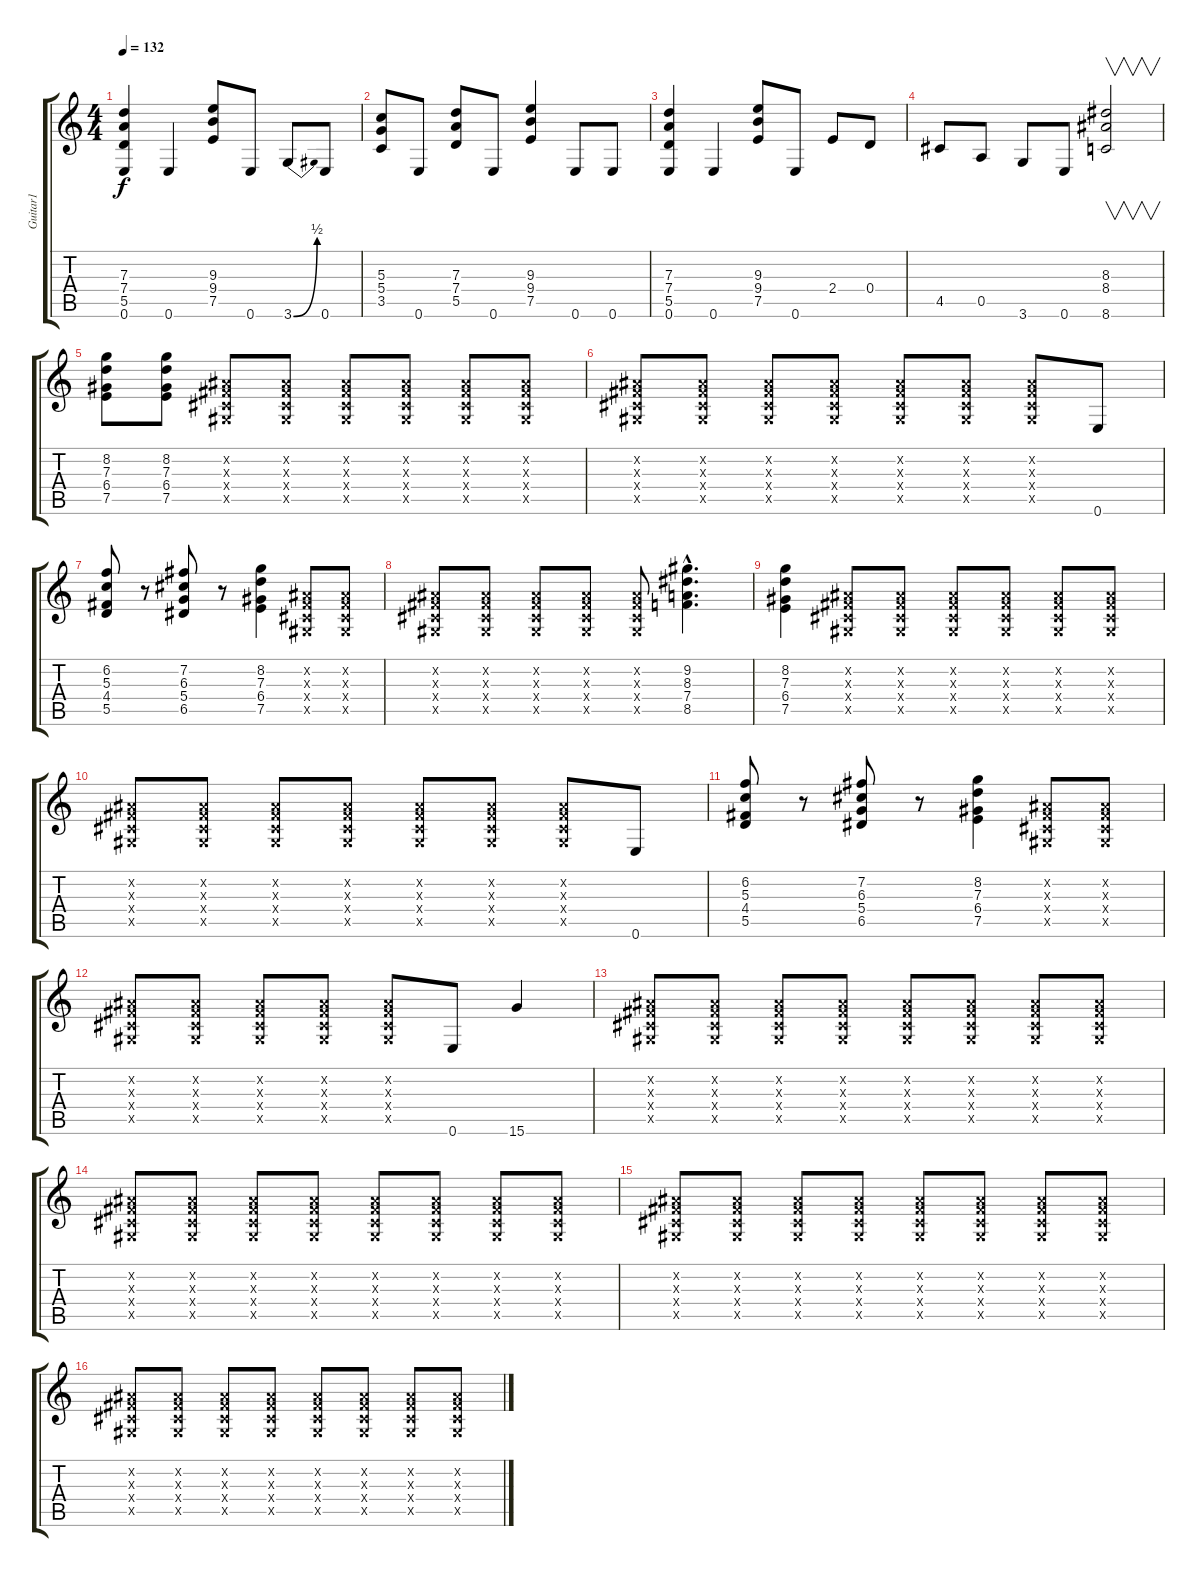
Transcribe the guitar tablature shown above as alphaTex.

\track ("Guitar1" "Guitar1") {instrument distortionguitar}
\staff {score tabs}
\tuning (E4 B3 G3 D3 A2 E2) {hide}
\ts (4 4)
\tempo 132
\clef g2
\ks c
(7.3 7.4 5.5 0.6).4{dy f} 0.6.4 (9.3 9.4 7.5).8 0.6.8 3.6{be (bend 0 0 60 2)}.8 0.6.8 |
(5.3 5.4 3.5).8 0.6.8 (7.3 7.4 5.5).8 0.6.8 (9.3 9.4 7.5).4 0.6.8 0.6.8 |
(7.3 7.4 5.5 0.6).4 0.6.4 (9.3 9.4 7.5).8 0.6.8 2.4.8 0.4.8 |
4.5.8 0.5.8 3.6.8 0.6.8 (8.3 8.4 8.6).2{v} |
(8.2 7.3 6.4 7.5).8 (8.2 7.3 6.4 7.5).8 (-1.2{x} -1.3{x} -1.4{x} -1.5{x}).8 (-1.2{x} -1.3{x} -1.4{x} -1.5{x}).8 (-1.2{x} -1.3{x} -1.4{x} -1.5{x}).8 (-1.2{x} -1.3{x} -1.4{x} -1.5{x}).8 (-1.2{x} -1.3{x} -1.4{x} -1.5{x}).8 (-1.2{x} -1.3{x} -1.4{x} -1.5{x}).8 |
(-1.2{x} -1.3{x} -1.4{x} -1.5{x}).8 (-1.2{x} -1.3{x} -1.4{x} -1.5{x}).8 (-1.2{x} -1.3{x} -1.4{x} -1.5{x}).8 (-1.2{x} -1.3{x} -1.4{x} -1.5{x}).8 (-1.2{x} -1.3{x} -1.4{x} -1.5{x}).8 (-1.2{x} -1.3{x} -1.4{x} -1.5{x}).8 (-1.2{x} -1.3{x} -1.4{x} -1.5{x}).8 0.6.8 |
(6.2 5.3 4.4 5.5).8 r.8 (7.2 6.3 5.4 6.5).8 r.8 (8.2 7.3 6.4 7.5).4 (-1.2{x} -1.3{x} -1.4{x} -1.5{x}).8 (-1.2{x} -1.3{x} -1.4{x} -1.5{x}).8 |
(-1.2{x} -1.3{x} -1.4{x} -1.5{x}).8 (-1.2{x} -1.3{x} -1.4{x} -1.5{x}).8 (-1.2{x} -1.3{x} -1.4{x} -1.5{x}).8 (-1.2{x} -1.3{x} -1.4{x} -1.5{x}).8 (-1.2{x} -1.3{x} -1.4{x} -1.5{x}).8 (9.2{hac} 8.3{hac} 7.4{hac} 8.5{hac}).4{d} |
(8.2 7.3 6.4 7.5).4 (-1.2{x} -1.3{x} -1.4{x} -1.5{x}).8 (-1.2{x} -1.3{x} -1.4{x} -1.5{x}).8 (-1.2{x} -1.3{x} -1.4{x} -1.5{x}).8 (-1.2{x} -1.3{x} -1.4{x} -1.5{x}).8 (-1.2{x} -1.3{x} -1.4{x} -1.5{x}).8 (-1.2{x} -1.3{x} -1.4{x} -1.5{x}).8 |
(-1.2{x} -1.3{x} -1.4{x} -1.5{x}).8 (-1.2{x} -1.3{x} -1.4{x} -1.5{x}).8 (-1.2{x} -1.3{x} -1.4{x} -1.5{x}).8 (-1.2{x} -1.3{x} -1.4{x} -1.5{x}).8 (-1.2{x} -1.3{x} -1.4{x} -1.5{x}).8 (-1.2{x} -1.3{x} -1.4{x} -1.5{x}).8 (-1.2{x} -1.3{x} -1.4{x} -1.5{x}).8 0.6.8 |
(6.2 5.3 4.4 5.5).8 r.8 (7.2 6.3 5.4 6.5).8 r.8 (8.2 7.3 6.4 7.5).4 (-1.2{x} -1.3{x} -1.4{x} -1.5{x}).8 (-1.2{x} -1.3{x} -1.4{x} -1.5{x}).8 |
(-1.2{x} -1.3{x} -1.4{x} -1.5{x}).8 (-1.2{x} -1.3{x} -1.4{x} -1.5{x}).8 (-1.2{x} -1.3{x} -1.4{x} -1.5{x}).8 (-1.2{x} -1.3{x} -1.4{x} -1.5{x}).8 (-1.2{x} -1.3{x} -1.4{x} -1.5{x}).8 0.6.8 15.6.4 |
(-1.2{x} -1.3{x} -1.4{x} -1.5{x}).8 (-1.2{x} -1.3{x} -1.4{x} -1.5{x}).8 (-1.2{x} -1.3{x} -1.4{x} -1.5{x}).8 (-1.2{x} -1.3{x} -1.4{x} -1.5{x}).8 (-1.2{x} -1.3{x} -1.4{x} -1.5{x}).8 (-1.2{x} -1.3{x} -1.4{x} -1.5{x}).8 (-1.2{x} -1.3{x} -1.4{x} -1.5{x}).8 (-1.2{x} -1.3{x} -1.4{x} -1.5{x}).8 |
(-1.2{x} -1.3{x} -1.4{x} -1.5{x}).8 (-1.2{x} -1.3{x} -1.4{x} -1.5{x}).8 (-1.2{x} -1.3{x} -1.4{x} -1.5{x}).8 (-1.2{x} -1.3{x} -1.4{x} -1.5{x}).8 (-1.2{x} -1.3{x} -1.4{x} -1.5{x}).8 (-1.2{x} -1.3{x} -1.4{x} -1.5{x}).8 (-1.2{x} -1.3{x} -1.4{x} -1.5{x}).8 (-1.2{x} -1.3{x} -1.4{x} -1.5{x}).8 |
(-1.2{x} -1.3{x} -1.4{x} -1.5{x}).8 (-1.2{x} -1.3{x} -1.4{x} -1.5{x}).8 (-1.2{x} -1.3{x} -1.4{x} -1.5{x}).8 (-1.2{x} -1.3{x} -1.4{x} -1.5{x}).8 (-1.2{x} -1.3{x} -1.4{x} -1.5{x}).8 (-1.2{x} -1.3{x} -1.4{x} -1.5{x}).8 (-1.2{x} -1.3{x} -1.4{x} -1.5{x}).8 (-1.2{x} -1.3{x} -1.4{x} -1.5{x}).8 |
(-1.2{x} -1.3{x} -1.4{x} -1.5{x}).8 (-1.2{x} -1.3{x} -1.4{x} -1.5{x}).8 (-1.2{x} -1.3{x} -1.4{x} -1.5{x}).8 (-1.2{x} -1.3{x} -1.4{x} -1.5{x}).8 (-1.2{x} -1.3{x} -1.4{x} -1.5{x}).8 (-1.2{x} -1.3{x} -1.4{x} -1.5{x}).8 (-1.2{x} -1.3{x} -1.4{x} -1.5{x}).8 (-1.2{x} -1.3{x} -1.4{x} -1.5{x}).8
